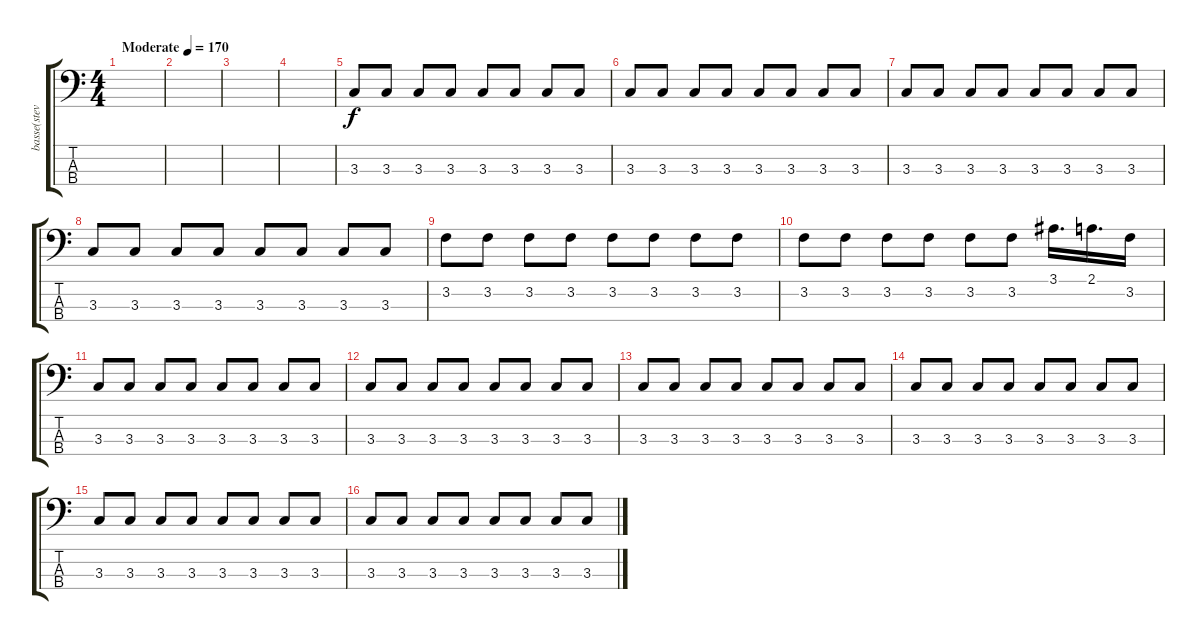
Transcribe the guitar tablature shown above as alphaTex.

\track ("basse(steve)" "basse(stev") {instrument electricbasspick}
\staff {score tabs}
\tuning (G2 D2 A1 E1) {hide}
\ts (4 4)
\tempo (170 "Moderate")
\clef f4
\ks c
|
|
|
|
3.3.8 3.3.8 3.3.8 3.3.8 3.3.8 3.3.8 3.3.8 3.3.8 |
3.3.8 3.3.8 3.3.8 3.3.8 3.3.8 3.3.8 3.3.8 3.3.8 |
3.3.8 3.3.8 3.3.8 3.3.8 3.3.8 3.3.8 3.3.8 3.3.8 |
3.3.8 3.3.8 3.3.8 3.3.8 3.3.8 3.3.8 3.3.8 3.3.8 |
3.2.8 3.2.8 3.2.8 3.2.8 3.2.8 3.2.8 3.2.8 3.2.8 |
3.2.8 3.2.8 3.2.8 3.2.8 3.2.8 3.2.8 3.1.16{d} 2.1.16{d} 3.2.16 |
3.3.8 3.3.8 3.3.8 3.3.8 3.3.8 3.3.8 3.3.8 3.3.8 |
3.3.8 3.3.8 3.3.8 3.3.8 3.3.8 3.3.8 3.3.8 3.3.8 |
3.3.8 3.3.8 3.3.8 3.3.8 3.3.8 3.3.8 3.3.8 3.3.8 |
3.3.8 3.3.8 3.3.8 3.3.8 3.3.8 3.3.8 3.3.8 3.3.8 |
3.3.8 3.3.8 3.3.8 3.3.8 3.3.8 3.3.8 3.3.8 3.3.8 |
3.3.8 3.3.8 3.3.8 3.3.8 3.3.8 3.3.8 3.3.8 3.3.8
